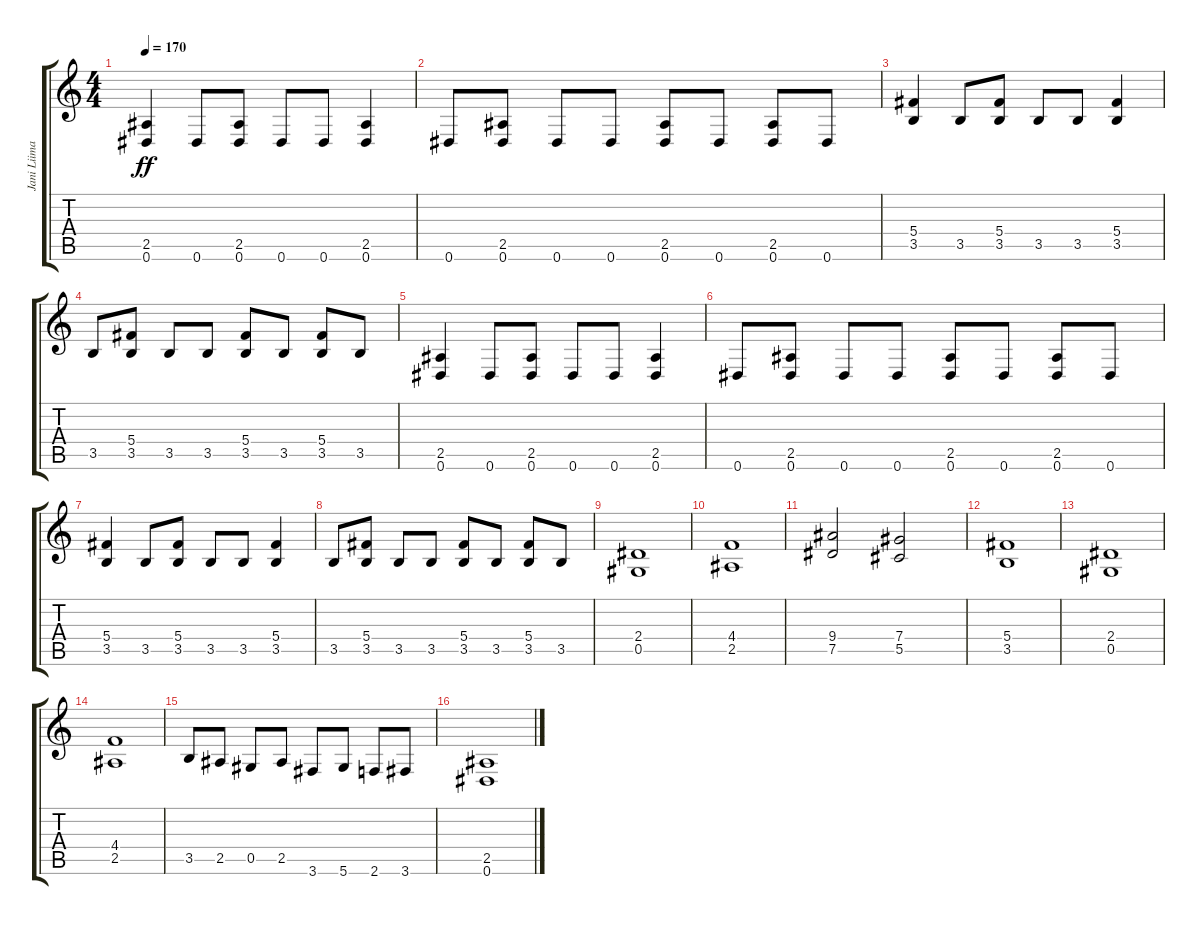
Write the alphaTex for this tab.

\track ("Jani Liimatainen" "Jani Liima") {instrument distortionguitar}
\staff {score tabs}
\tuning (Eb4 Bb3 Gb3 Db3 Ab2 Eb2) {hide}
\ts (4 4)
\tempo 170
\clef g2
\ks c
(2.5 0.6).4{dy ff} 0.6.8 (2.5 0.6).8 0.6.8 0.6.8 (2.5 0.6).4 |
0.6.8 (2.5 0.6).8 0.6.8 0.6.8 (2.5 0.6).8 0.6.8 (2.5 0.6).8 0.6.8 |
(5.4 3.5).4 3.5.8 (5.4 3.5).8 3.5.8 3.5.8 (5.4 3.5).4 |
3.5.8 (5.4 3.5).8 3.5.8 3.5.8 (5.4 3.5).8 3.5.8 (5.4 3.5).8 3.5.8 |
(2.5 0.6).4 0.6.8 (2.5 0.6).8 0.6.8 0.6.8 (2.5 0.6).4 |
0.6.8 (2.5 0.6).8 0.6.8 0.6.8 (2.5 0.6).8 0.6.8 (2.5 0.6).8 0.6.8 |
(5.4 3.5).4 3.5.8 (5.4 3.5).8 3.5.8 3.5.8 (5.4 3.5).4 |
3.5.8 (5.4 3.5).8 3.5.8 3.5.8 (5.4 3.5).8 3.5.8 (5.4 3.5).8 3.5.8 |
(2.4 0.5).1 |
(4.4 2.5).1 |
(9.4 7.5).2 (7.4 5.5).2 |
(5.4 3.5).1 |
(2.4 0.5).1 |
(4.4 2.5).1 |
3.5.8 2.5.8 0.5.8 2.5.8 3.6.8 5.6.8 2.6.8 3.6.8 |
(2.5 0.6).1
